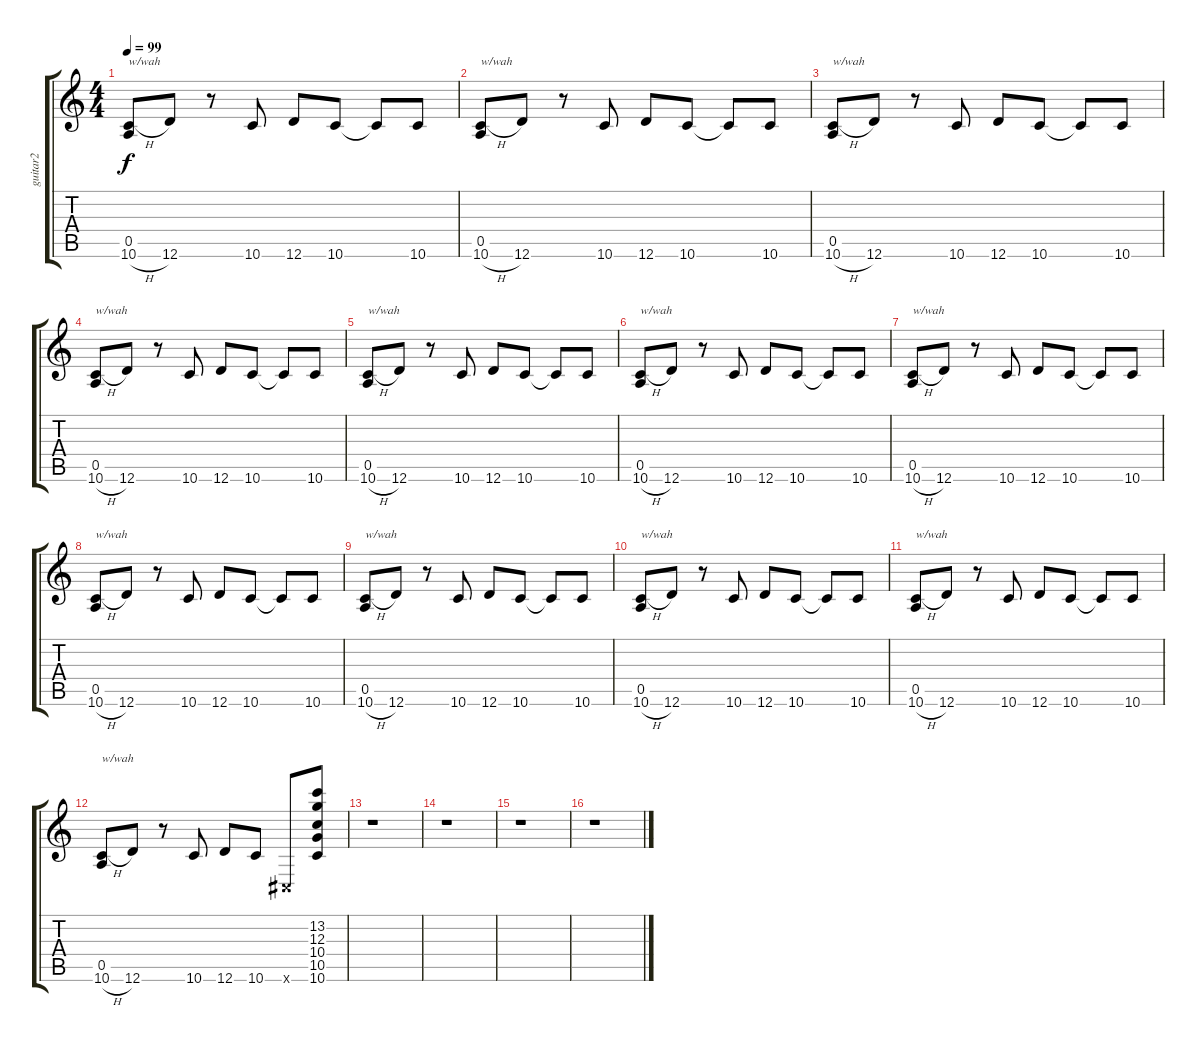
\track ("guitar2" "guitar2") {instrument overdrivenguitar}
\staff {score tabs}
\tuning (E4 B3 G3 D3 A2 D2) {hide}
\ts (4 4)
\tempo 99
\clef g2
\ks c
(0.5 10.6{h}).8{txt "w/wah" dy f} 12.6.8 r.8 10.6.8 12.6.8 10.6.8 10.6{t}.8 10.6.8 |
(0.5 10.6{h}).8{txt "w/wah"} 12.6.8 r.8 10.6.8 12.6.8 10.6.8 10.6{t}.8 10.6.8 |
(0.5 10.6{h}).8{txt "w/wah"} 12.6.8 r.8 10.6.8 12.6.8 10.6.8 10.6{t}.8 10.6.8 |
(0.5 10.6{h}).8{txt "w/wah"} 12.6.8 r.8 10.6.8 12.6.8 10.6.8 10.6{t}.8 10.6.8 |
(0.5 10.6{h}).8{txt "w/wah"} 12.6.8 r.8 10.6.8 12.6.8 10.6.8 10.6{t}.8 10.6.8 |
(0.5 10.6{h}).8{txt "w/wah"} 12.6.8 r.8 10.6.8 12.6.8 10.6.8 10.6{t}.8 10.6.8 |
(0.5 10.6{h}).8{txt "w/wah"} 12.6.8 r.8 10.6.8 12.6.8 10.6.8 10.6{t}.8 10.6.8 |
(0.5 10.6{h}).8{txt "w/wah"} 12.6.8 r.8 10.6.8 12.6.8 10.6.8 10.6{t}.8 10.6.8 |
(0.5 10.6{h}).8{txt "w/wah"} 12.6.8 r.8 10.6.8 12.6.8 10.6.8 10.6{t}.8 10.6.8 |
(0.5 10.6{h}).8{txt "w/wah"} 12.6.8 r.8 10.6.8 12.6.8 10.6.8 10.6{t}.8 10.6.8 |
(0.5 10.6{h}).8{txt "w/wah"} 12.6.8 r.8 10.6.8 12.6.8 10.6.8 10.6{t}.8 10.6.8 |
(0.5 10.6{h}).8{txt "w/wah"} 12.6.8 r.8 10.6.8 12.6.8 10.6.8 -1.6{x}.8 (13.2 12.3 10.4 10.5 10.6).8 |
r.1 |
r.1 |
r.1 |
r.1
